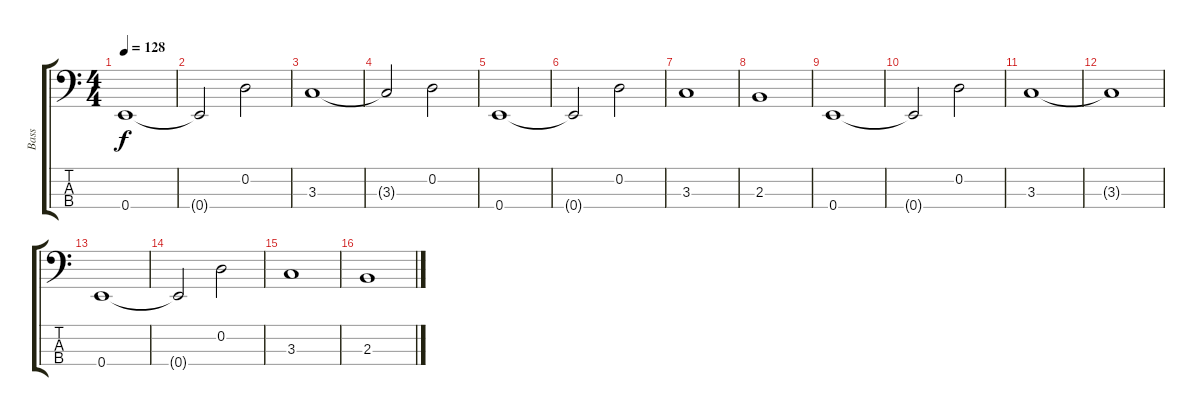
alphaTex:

\track ("Bass" "Bass") {instrument electricbasspick}
\staff {score tabs}
\tuning (G2 D2 A1 E1) {hide}
\ts (4 4)
\tempo 128
\clef f4
\ks c
0.4.1{dy f instrument electricbasspick} |
0.4{t}.2 0.2.2 |
3.3.1 |
3.3{t}.2 0.2.2 |
0.4.1 |
0.4{t}.2 0.2.2 |
3.3.1 |
2.3.1 |
0.4.1 |
0.4{t}.2 0.2.2 |
3.3.1 |
3.3{t}.1 |
0.4.1 |
0.4{t}.2 0.2.2 |
3.3.1 |
2.3.1
